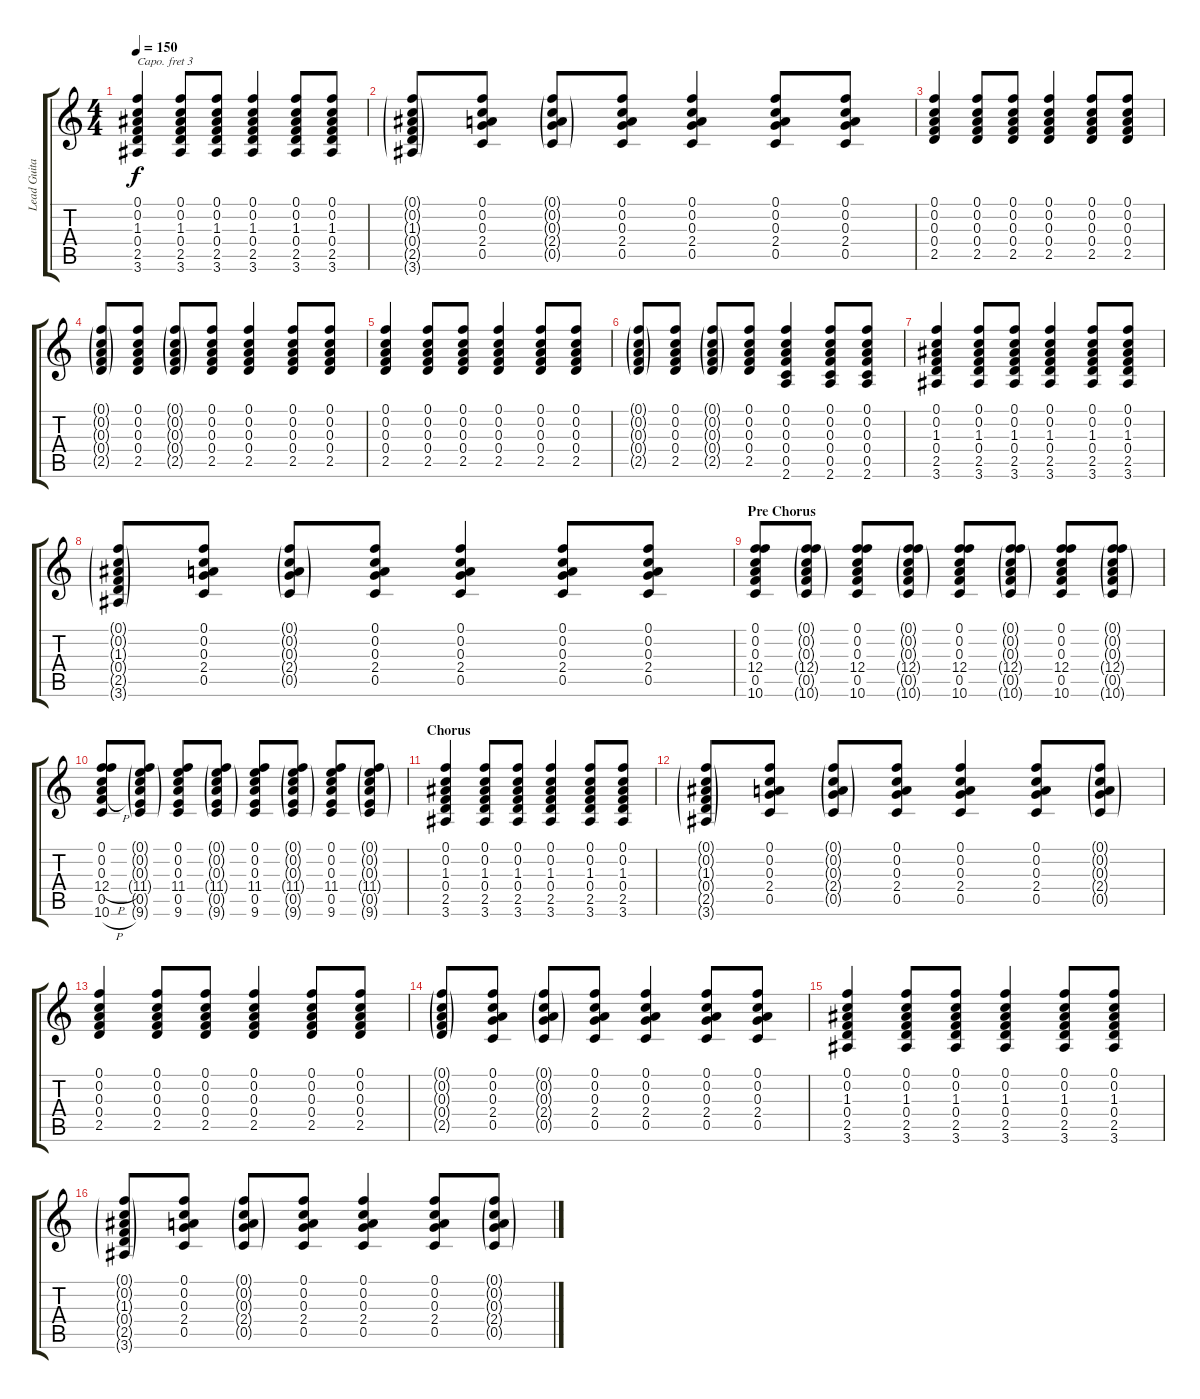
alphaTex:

\track ("Lead Guitar (Matt)" "Lead Guita") {instrument acousticguitarsteel}
\staff {score tabs}
\capo 3
\tuning (D4 A3 Gb3 D3 A2 E2) {hide}
\ts (4 4)
\tempo 150
\clef g2
\ks c
(0.1 0.2 1.3 0.4 2.5 3.6).4{dy f} (0.1 0.2 1.3 0.4 2.5 3.6).8 (0.1 0.2 1.3 0.4 2.5 3.6).8 (0.1 0.2 1.3 0.4 2.5 3.6).4 (0.1 0.2 1.3 0.4 2.5 3.6).8 (0.1 0.2 1.3 0.4 2.5 3.6).8 |
(0.1{g} 0.2{g} 1.3{g} 0.4{g} 2.5{g} 3.6{g}).8 (0.1 0.2 0.3 2.4 0.5).8 (0.1{g} 0.2{g} 0.3{g} 2.4{g} 0.5{g}).8 (0.1 0.2 0.3 2.4 0.5).8 (0.1 0.2 0.3 2.4 0.5).4 (0.1 0.2 0.3 2.4 0.5).8 (0.1 0.2 0.3 2.4 0.5).8 |
(0.1 0.2 0.3 0.4 2.5).4 (0.1 0.2 0.3 0.4 2.5).8 (0.1 0.2 0.3 0.4 2.5).8 (0.1 0.2 0.3 0.4 2.5).4 (0.1 0.2 0.3 0.4 2.5).8 (0.1 0.2 0.3 0.4 2.5).8 |
(0.1{g} 0.2{g} 0.3{g} 0.4{g} 2.5{g}).8 (0.1 0.2 0.3 0.4 2.5).8 (0.1{g} 0.2{g} 0.3{g} 0.4{g} 2.5{g}).8 (0.1 0.2 0.3 0.4 2.5).8 (0.1 0.2 0.3 0.4 2.5).4 (0.1 0.2 0.3 0.4 2.5).8 (0.1 0.2 0.3 0.4 2.5).8 |
(0.1 0.2 0.3 0.4 2.5).4 (0.1 0.2 0.3 0.4 2.5).8 (0.1 0.2 0.3 0.4 2.5).8 (0.1 0.2 0.3 0.4 2.5).4 (0.1 0.2 0.3 0.4 2.5).8 (0.1 0.2 0.3 0.4 2.5).8 |
(0.1{g} 0.2{g} 0.3{g} 0.4{g} 2.5{g}).8 (0.1 0.2 0.3 0.4 2.5).8 (0.1{g} 0.2{g} 0.3{g} 0.4{g} 2.5{g}).8 (0.1 0.2 0.3 0.4 2.5).8 (0.1 0.2 0.3 0.4 0.5 2.6).4 (0.1 0.2 0.3 0.4 0.5 2.6).8 (0.1 0.2 0.3 0.4 0.5 2.6).8 |
(0.1 0.2 1.3 0.4 2.5 3.6).4 (0.1 0.2 1.3 0.4 2.5 3.6).8 (0.1 0.2 1.3 0.4 2.5 3.6).8 (0.1 0.2 1.3 0.4 2.5 3.6).4 (0.1 0.2 1.3 0.4 2.5 3.6).8 (0.1 0.2 1.3 0.4 2.5 3.6).8 |
(0.1{g} 0.2{g} 1.3{g} 0.4{g} 2.5{g} 3.6{g}).8 (0.1 0.2 0.3 2.4 0.5).8 (0.1{g} 0.2{g} 0.3{g} 2.4{g} 0.5{g}).8 (0.1 0.2 0.3 2.4 0.5).8 (0.1 0.2 0.3 2.4 0.5).4 (0.1 0.2 0.3 2.4 0.5).8 (0.1 0.2 0.3 2.4 0.5).8 |
\section ("" "Pre Chorus")
(0.1 0.2 0.3 12.4 0.5 10.6).8 (0.1{g} 0.2{g} 0.3{g} 12.4{g} 0.5{g} 10.6{g}).8 (0.1 0.2 0.3 12.4 0.5 10.6).8 (0.1{g} 0.2{g} 0.3{g} 12.4{g} 0.5{g} 10.6{g}).8 (0.1 0.2 0.3 12.4 0.5 10.6).8 (0.1{g} 0.2{g} 0.3{g} 12.4{g} 0.5{g} 10.6{g}).8 (0.1 0.2 0.3 12.4 0.5 10.6).8 (0.1{g} 0.2{g} 0.3{g} 12.4{g} 0.5{g} 10.6{g}).8 |
(0.1 0.2 0.3 12.4{h} 0.5 10.6{h}).8 (0.1{g} 0.2{g} 0.3{g} 11.4{g} 0.5{g} 9.6{g}).8 (0.1 0.2 0.3 11.4 0.5 9.6).8 (0.1{g} 0.2{g} 0.3{g} 11.4{g} 0.5{g} 9.6{g}).8 (0.1 0.2 0.3 11.4 0.5 9.6).8 (0.1{g} 0.2{g} 0.3{g} 11.4{g} 0.5{g} 9.6{g}).8 (0.1 0.2 0.3 11.4 0.5 9.6).8 (0.1{g} 0.2{g} 0.3{g} 11.4{g} 0.5{g} 9.6{g}).8 |
\section ("" "Chorus")
(0.1 0.2 1.3 0.4 2.5 3.6).4 (0.1 0.2 1.3 0.4 2.5 3.6).8 (0.1 0.2 1.3 0.4 2.5 3.6).8 (0.1 0.2 1.3 0.4 2.5 3.6).4 (0.1 0.2 1.3 0.4 2.5 3.6).8 (0.1 0.2 1.3 0.4 2.5 3.6).8 |
(0.1{g} 0.2{g} 1.3{g} 0.4{g} 2.5{g} 3.6{g}).8 (0.1 0.2 0.3 2.4 0.5).8 (0.1{g} 0.2{g} 0.3{g} 2.4{g} 0.5{g}).8 (0.1 0.2 0.3 2.4 0.5).8 (0.1 0.2 0.3 2.4 0.5).4 (0.1 0.2 0.3 2.4 0.5).8 (0.1{g} 0.2{g} 0.3{g} 2.4{g} 0.5{g}).8 |
(0.1 0.2 0.3 0.4 2.5).4 (0.1 0.2 0.3 0.4 2.5).8 (0.1 0.2 0.3 0.4 2.5).8 (0.1 0.2 0.3 0.4 2.5).4 (0.1 0.2 0.3 0.4 2.5).8 (0.1 0.2 0.3 0.4 2.5).8 |
(0.1{g} 0.2{g} 0.3{g} 0.4{g} 2.5{g}).8 (0.1 0.2 0.3 2.4 0.5).8 (0.1{g} 0.2{g} 0.3{g} 2.4{g} 0.5{g}).8 (0.1 0.2 0.3 2.4 0.5).8 (0.1 0.2 0.3 2.4 0.5).4 (0.1 0.2 0.3 2.4 0.5).8 (0.1 0.2 0.3 2.4 0.5).8 |
(0.1 0.2 1.3 0.4 2.5 3.6).4 (0.1 0.2 1.3 0.4 2.5 3.6).8 (0.1 0.2 1.3 0.4 2.5 3.6).8 (0.1 0.2 1.3 0.4 2.5 3.6).4 (0.1 0.2 1.3 0.4 2.5 3.6).8 (0.1 0.2 1.3 0.4 2.5 3.6).8 |
(0.1{g} 0.2{g} 1.3{g} 0.4{g} 2.5{g} 3.6{g}).8 (0.1 0.2 0.3 2.4 0.5).8 (0.1{g} 0.2{g} 0.3{g} 2.4{g} 0.5{g}).8 (0.1 0.2 0.3 2.4 0.5).8 (0.1 0.2 0.3 2.4 0.5).4 (0.1 0.2 0.3 2.4 0.5).8 (0.1{g} 0.2{g} 0.3{g} 2.4{g} 0.5{g}).8
